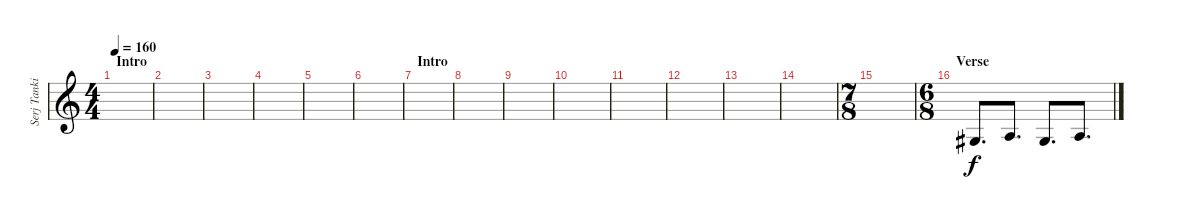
\track ("Serj Tankian (V)" "Serj Tanki") {instrument oboe}
\staff {score}
\tuning (E4 B3 G3 D3 A2 E2 B1) {hide}
\ts (4 4)
\section ("" "Intro")
\tempo 160
\clef g2
\ks c
|
|
|
|
|
|
\section ("" "Intro")
|
|
|
|
|
|
|
|
\ts (7 8)
|
\ts (6 8)
\section ("" "Verse")
1.3.8{d} 2.3.8{d} 1.3.8{d} 2.3.8{d}
